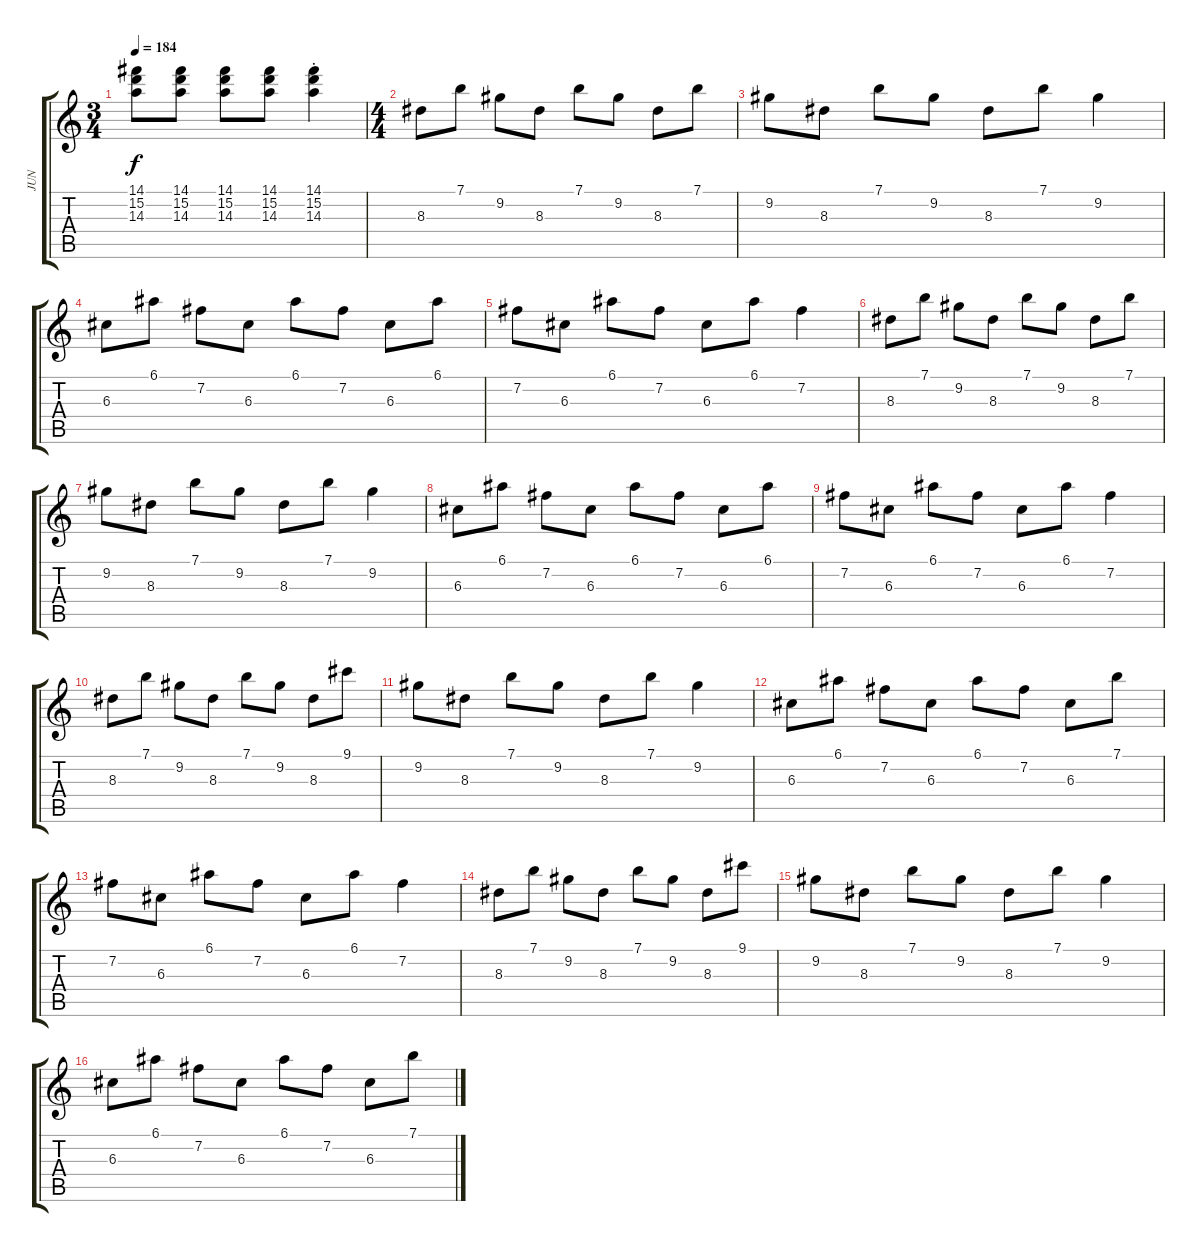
\track ("JUN" "JUN") {instrument distortionguitar}
\staff {score tabs}
\tuning (E4 B3 G3 D3 A2 E2) {hide}
\ts (3 4)
\tempo 184
\clef g2
\ks c
(14.1 15.2 14.3).8{dy f} (14.1 15.2 14.3).8 (14.1 15.2 14.3).8 (14.1 15.2 14.3).8 (14.1{st} 15.2{st} 14.3{st}).4 |
\ts (4 4)
8.3.8{instrument electricguitarclean} 7.1.8 9.2.8 8.3.8 7.1.8 9.2.8 8.3.8 7.1.8 |
9.2.8 8.3.8 7.1.8 9.2.8 8.3.8 7.1.8 9.2.4 |
6.3.8 6.1.8 7.2.8 6.3.8 6.1.8 7.2.8 6.3.8 6.1.8 |
7.2.8 6.3.8 6.1.8 7.2.8 6.3.8 6.1.8 7.2.4 |
8.3.8 7.1.8 9.2.8 8.3.8 7.1.8 9.2.8 8.3.8 7.1.8 |
9.2.8 8.3.8 7.1.8 9.2.8 8.3.8 7.1.8 9.2.4 |
6.3.8 6.1.8 7.2.8 6.3.8 6.1.8 7.2.8 6.3.8 6.1.8 |
7.2.8 6.3.8 6.1.8 7.2.8 6.3.8 6.1.8 7.2.4 |
8.3.8 7.1.8 9.2.8 8.3.8 7.1.8 9.2.8 8.3.8 9.1.8 |
9.2.8 8.3.8 7.1.8 9.2.8 8.3.8 7.1.8 9.2.4 |
6.3.8 6.1.8 7.2.8 6.3.8 6.1.8 7.2.8 6.3.8 7.1.8 |
7.2.8 6.3.8 6.1.8 7.2.8 6.3.8 6.1.8 7.2.4 |
8.3.8 7.1.8 9.2.8 8.3.8 7.1.8 9.2.8 8.3.8 9.1.8 |
9.2.8 8.3.8 7.1.8 9.2.8 8.3.8 7.1.8 9.2.4 |
6.3.8 6.1.8 7.2.8 6.3.8 6.1.8 7.2.8 6.3.8 7.1.8
